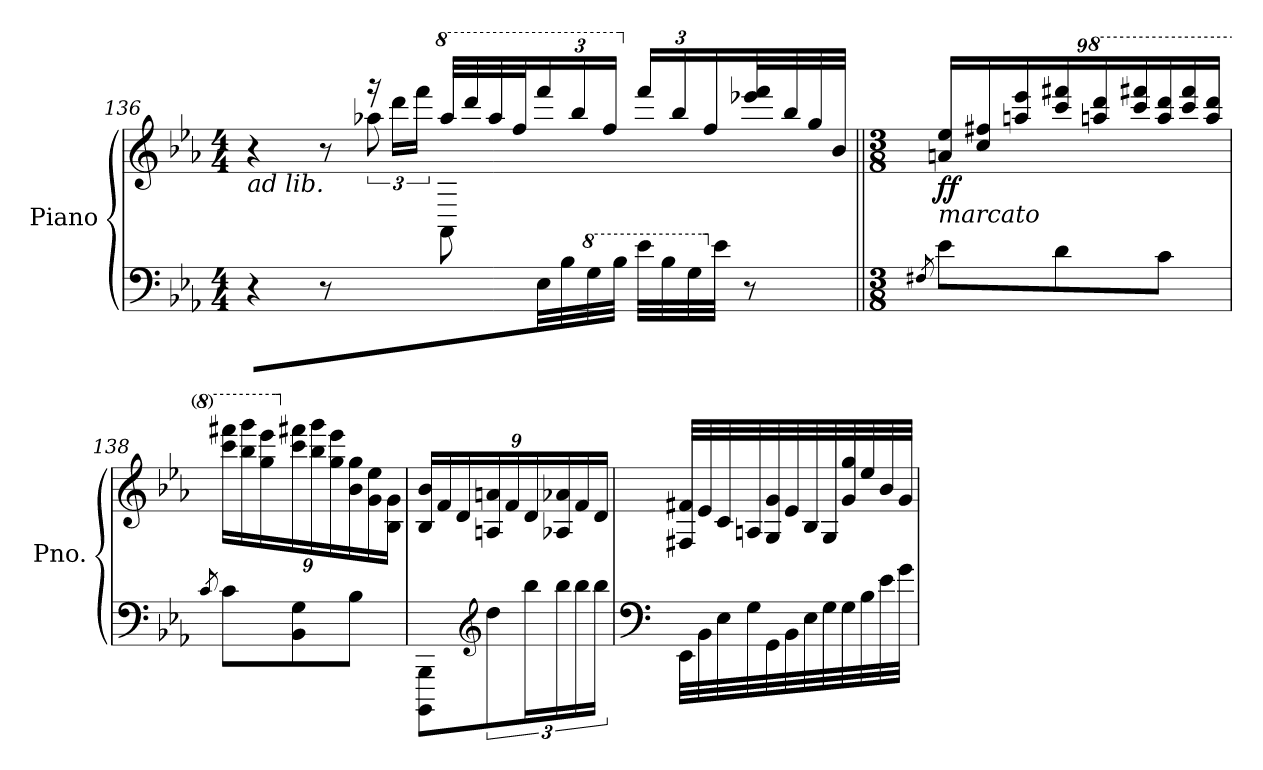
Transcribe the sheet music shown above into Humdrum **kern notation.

**kern	**kern	**dynam
*part1	*part1	*part1
*staff2	*staff1	*staff1/2
*I"Piano	*	*
*I'Pno.	*	*
*clefF4	*clefG2	*
*k[b-e-a-]	*k[b-e-a-]	*
*M4/4	*M4/4	*
=136	=136	=136
*	*^	*
!	!LO:TX:b:i:t=ad lib.	!	!
4r	4r	4.ryy	.
8r	8r	.	.
4ryy	24r	8aa-X\	.
.	24ddd\LL	.	.
.	24fff\JJ	.	.
*	*8va	*	*
.	32aaa-/LLL	8A-\L	.
.	32dddd/	.	.
.	32aaa-/	.	.
.	32fff/J	.	.
*	*Xbrackettup	*	*
32E-\LL	24ffff/	4.ryy	.
32B-\	.	.	.
.	24bbb-/	.	.
*8va	*	*	*
32g\	.	.	.
.	24fff/JJ	.	.
32b-\JJJ	.	.	.
*	*X8va	*	*
32ee-\LLL	24fff/LL	.	.
32b-\	.	.	.
.	24bb-/	.	.
32g\	.	.	.
.	24ff/	.	.
*X8va	*	*	*
32e-\JJJ	.	.	.
8r	32eee-X/ 32fff/L	.	.
.	32bb-/	.	.
.	32gg/	.	.
.	32b-/JJJ	.	.
*	*v	*v	*
!!LO:PB:g=z
=137||	=137||	=137||
*M3/8	*M3/8	*
8qF#X/	.	.
!	!LO:TX:b:i:t=marcato	!
!	!	!LO:DY:b
8e-\L	24an/ 24ee-/LL	ff
.	24cc/ 24ff#X/	.
.	24aan/ 24eee-/	.
8d\	24ccc/ 24fff#X/	.
*	*8va	*
.	24aaan/ 24dddd/	.
.	24cccc/ 24ffff#X/	.
8c\J	24aaa/ 24dddd/	.
.	24cccc/ 24ffff#/	.
.	24aaa/ 24dddd/JJ	.
=138	=138	=138
8qc/	.	.
8c\L	24cccc\ 24ffff#X\LL	.
.	24bbb-\ 24gggg\	.
.	24ggg\ 24eeee-\	.
*	*X8va	*
8BB-\ 8G\	24ccc\ 24fff#X\	.
.	24bb-\ 24ggg\	.
.	24gg\ 24eee-\	.
8B-\J	24b-\ 24gg\	.
.	24g\ 24ee-\	.
.	24B-\ 24g\JJ	.
=139	=139	=139
8BBBB-\ 8BBB-\L	24B-/ 24b-/LL	.
.	24f/	.
.	24d/	.
*clefG2	*	*
12dd\	24An/ 24an/	.
.	24f/	.
24bb-\L	24d/	.
24bb-\	24A-X/ 24a-X/	.
24bb-\	24f/	.
24bb-\JJ	24d/JJ	.
!!LO:LB:g=z
=140	=140	=140
*clefF4	*	*
32EE-\LLL	32F#X/ 32f#X/LLL	.
32BB-\	32e-/	.
32E-\	32c/	.
32G\	32An/	.
32GG\	32G/ 32g/	.
32BB-\	32e-/	.
32E-\	32B-/	.
32G\	32G/	.
32G\	32g/ 32gg/	.
32B-\	32ee-/	.
32e-\	32b-/	.
32g\JJJ	32g/JJJ	.
=	=	=
*-	*-	*-
